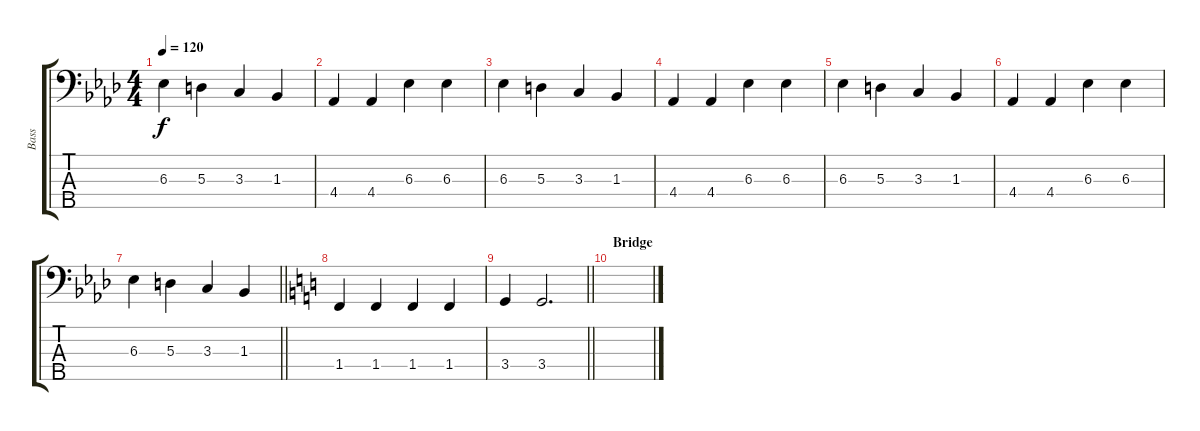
\track ("Bass" "Bass") {instrument electricbassfinger}
\staff {score tabs}
\tuning (G2 D2 A1 E1 B0) {hide}
\ts (4 4)
\tempo 120
\clef f4
\ks ab
6.3.4{dy f} 5.3.4 3.3.4 1.3.4 |
4.4.4 4.4.4 6.3.4 6.3.4 |
6.3.4 5.3.4 3.3.4 1.3.4 |
4.4.4 4.4.4 6.3.4 6.3.4 |
6.3.4 5.3.4 3.3.4 1.3.4 |
4.4.4 4.4.4 6.3.4 6.3.4 |
\barLineRight lightlight
6.3.4 5.3.4 3.3.4 1.3.4 |
\ks c
1.4.4 1.4.4 1.4.4 1.4.4 |
\barLineRight lightlight
3.4.4 3.4.2{d} |
\section ("" "Bridge")
